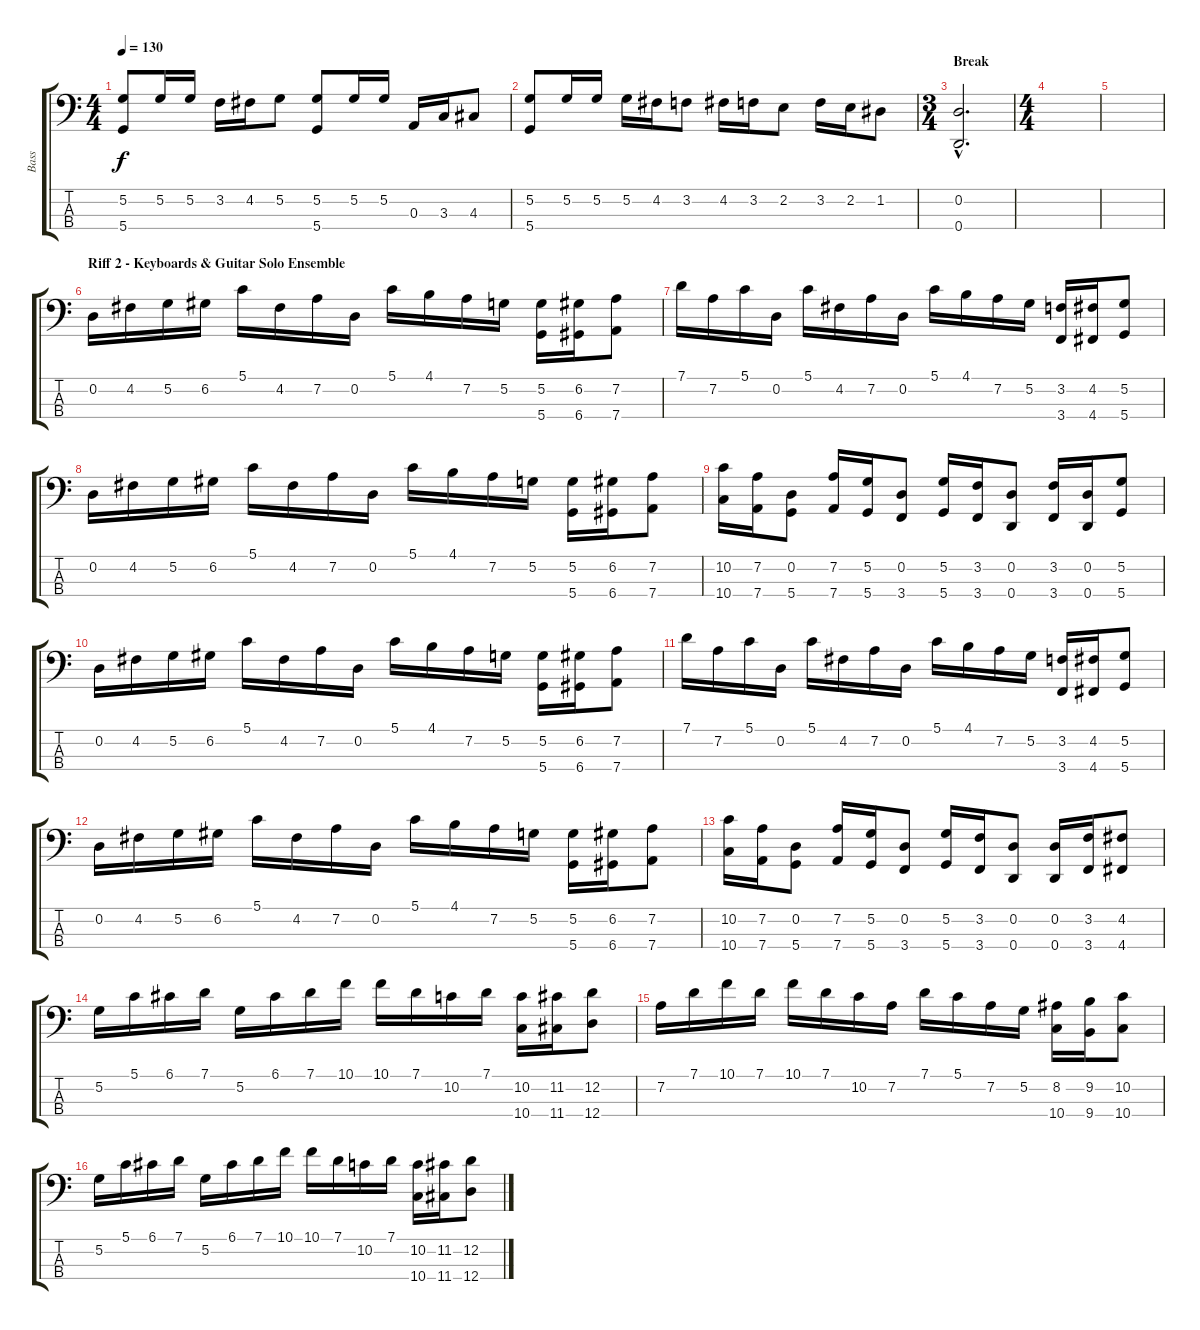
\track ("Bass" "Bass") {instrument electricbassfinger}
\staff {score tabs}
\tuning (G2 D2 A1 D1) {hide}
\ts (4 4)
\tempo 130
\clef f4
\ks c
(5.2 5.4).8{dy f} 5.2.16 5.2.16 3.2.16 4.2.16 5.2.8 (5.2 5.4).8 5.2.16 5.2.16 0.3.16 3.3.16 4.3.8 |
(5.2 5.4).8 5.2.16 5.2.16 5.2.16 4.2.16 3.2.8 4.2.16 3.2.16 2.2.8 3.2.16 2.2.16 1.2.8 |
\ts (3 4)
\section ("" "Break")
(0.2{hac} 0.4{hac}).2{d} |
\ts (4 4)
|
|
\section ("" "Riff 2 - Keyboards & Guitar Solo Ensemble")
0.2.16{volume 12} 4.2.16 5.2.16 6.2.16 5.1.16 4.2.16 7.2.16 0.2.16 5.1.16 4.1.16 7.2.16 5.2.16 (5.2 5.4).16 (6.2 6.4).16 (7.2 7.4).8 |
7.1.16{volume 12} 7.2.16 5.1.16 0.2.16 5.1.16 4.2.16 7.2.16 0.2.16 5.1.16 4.1.16 7.2.16 5.2.16 (3.2 3.4).16 (4.2 4.4).16 (5.2 5.4).8 |
0.2.16{volume 12} 4.2.16 5.2.16 6.2.16 5.1.16 4.2.16 7.2.16 0.2.16 5.1.16 4.1.16 7.2.16 5.2.16 (5.2 5.4).16 (6.2 6.4).16 (7.2 7.4).8 |
(10.2 10.4).16{volume 12} (7.2 7.4).16 (0.2 5.4).8 (7.2 7.4).16 (5.2 5.4).16 (0.2 3.4).8 (5.2 5.4).16 (3.2 3.4).16 (0.2 0.4).8 (3.2 3.4).16 (0.2 0.4).16 (5.2 5.4).8 |
0.2.16{volume 12} 4.2.16 5.2.16 6.2.16 5.1.16 4.2.16 7.2.16 0.2.16 5.1.16 4.1.16 7.2.16 5.2.16 (5.2 5.4).16 (6.2 6.4).16 (7.2 7.4).8 |
7.1.16{volume 12} 7.2.16 5.1.16 0.2.16 5.1.16 4.2.16 7.2.16 0.2.16 5.1.16 4.1.16 7.2.16 5.2.16 (3.2 3.4).16 (4.2 4.4).16 (5.2 5.4).8 |
0.2.16{volume 12} 4.2.16 5.2.16 6.2.16 5.1.16 4.2.16 7.2.16 0.2.16 5.1.16 4.1.16 7.2.16 5.2.16 (5.2 5.4).16 (6.2 6.4).16 (7.2 7.4).8 |
(10.2 10.4).16{volume 12} (7.2 7.4).16 (0.2 5.4).8 (7.2 7.4).16 (5.2 5.4).16 (0.2 3.4).8 (5.2 5.4).16 (3.2 3.4).16 (0.2 0.4).8 (0.2 0.4).16 (3.2 3.4).16 (4.2 4.4).8 |
5.2.16{volume 12} 5.1.16 6.1.16 7.1.16 5.2.16 6.1.16 7.1.16 10.1.16 10.1.16 7.1.16 10.2.16 7.1.16 (10.2 10.4).16 (11.2 11.4).16 (12.2 12.4).8 |
7.2.16{volume 12} 7.1.16 10.1.16 7.1.16 10.1.16 7.1.16 10.2.16 7.2.16 7.1.16 5.1.16 7.2.16 5.2.16 (8.2 10.4).16 (9.2 9.4).16 (10.2 10.4).8 |
5.2.16{volume 12} 5.1.16 6.1.16 7.1.16 5.2.16 6.1.16 7.1.16 10.1.16 10.1.16 7.1.16 10.2.16 7.1.16 (10.2 10.4).16 (11.2 11.4).16 (12.2 12.4).8
